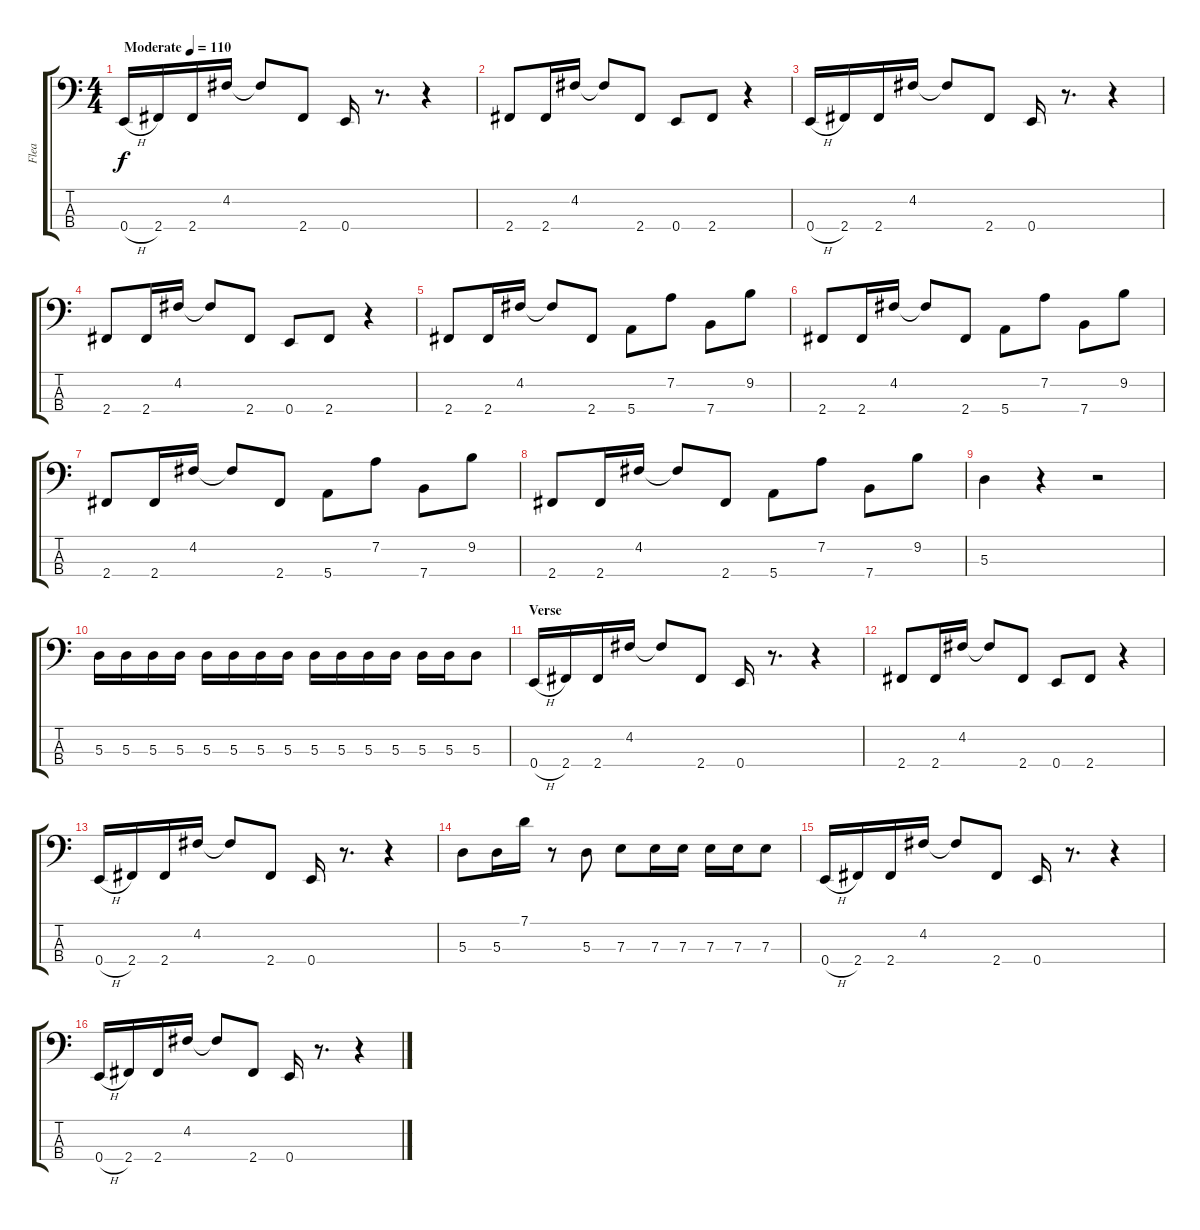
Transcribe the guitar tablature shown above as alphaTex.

\track ("Flea" "Flea") {instrument slapbass1}
\staff {score tabs}
\tuning (G2 D2 A1 E1) {hide}
\ts (4 4)
\tempo (110 "Moderate")
\clef f4
\ks c
0.4{h}.16{dy f instrument slapbass1} 2.4.16 2.4.16 4.2.16 4.2{t}.8 2.4.8 0.4.16 r.8{d} r.4 |
2.4.8 2.4.16 4.2.16 4.2{t}.8 2.4.8 0.4.8 2.4.8 r.4 |
0.4{h}.16 2.4.16 2.4.16 4.2.16 4.2{t}.8 2.4.8 0.4.16 r.8{d} r.4 |
2.4.8 2.4.16 4.2.16 4.2{t}.8 2.4.8 0.4.8 2.4.8 r.4 |
2.4.8 2.4.16 4.2.16 4.2{t}.8 2.4.8 5.4.8 7.2.8 7.4.8 9.2.8 |
2.4.8 2.4.16 4.2.16 4.2{t}.8 2.4.8 5.4.8 7.2.8 7.4.8 9.2.8 |
2.4.8 2.4.16 4.2.16 4.2{t}.8 2.4.8 5.4.8 7.2.8 7.4.8 9.2.8 |
2.4.8 2.4.16 4.2.16 4.2{t}.8 2.4.8 5.4.8 7.2.8 7.4.8 9.2.8 |
5.3.4 r.4 r.2 |
5.3.16 5.3.16 5.3.16 5.3.16 5.3.16 5.3.16 5.3.16 5.3.16 5.3.16 5.3.16 5.3.16 5.3.16 5.3.16 5.3.16 5.3.8 |
\section ("" "Verse")
0.4{h}.16 2.4.16 2.4.16 4.2.16 4.2{t}.8 2.4.8 0.4.16 r.8{d} r.4 |
2.4.8 2.4.16 4.2.16 4.2{t}.8 2.4.8 0.4.8 2.4.8 r.4 |
0.4{h}.16 2.4.16 2.4.16 4.2.16 4.2{t}.8 2.4.8 0.4.16 r.8{d} r.4 |
5.3.8 5.3.16 7.1.16 r.8 5.3.8 7.3.8 7.3.16 7.3.16 7.3.16 7.3.16 7.3.8 |
0.4{h}.16 2.4.16 2.4.16 4.2.16 4.2{t}.8 2.4.8 0.4.16 r.8{d} r.4 |
0.4{h}.16 2.4.16 2.4.16 4.2.16 4.2{t}.8 2.4.8 0.4.16 r.8{d} r.4
